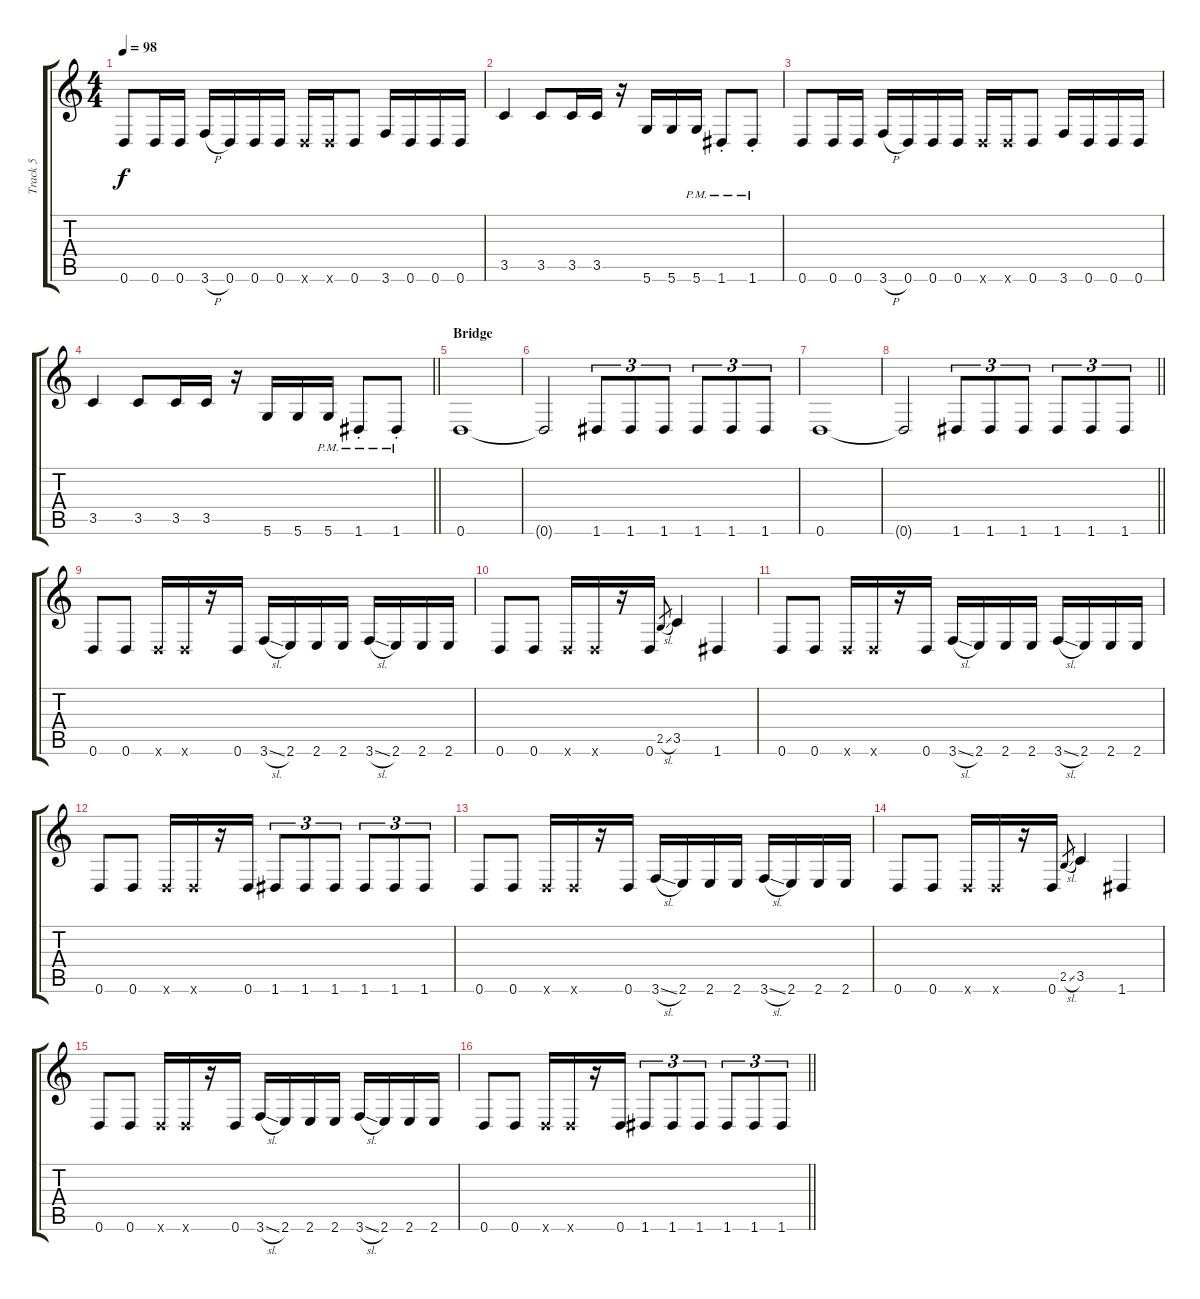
\track ("Track 5" "Track 5") {instrument electricbasspick}
\staff {score tabs}
\tuning (E4 B3 G3 D3 A2 D2) {hide}
\ts (4 4)
\tempo 98
\clef g2
\ks c
0.6.8{dy f} 0.6.16 0.6.16 3.6{h}.16 0.6.16 0.6.16 0.6.16 0.6{x}.16 0.6{x}.16 0.6.8 3.6.16 0.6.16 0.6.16 0.6.16 |
3.5.4 3.5.8 3.5.16 3.5.16 r.16 5.6.16 5.6.16 5.6{pm}.16 1.6{pm st}.8 1.6{pm st}.8 |
0.6.8 0.6.16 0.6.16 3.6{h}.16 0.6.16 0.6.16 0.6.16 0.6{x}.16 0.6{x}.16 0.6.8 3.6.16 0.6.16 0.6.16 0.6.16 |
\barLineRight lightlight
3.5.4 3.5.8 3.5.16 3.5.16 r.16 5.6.16 5.6.16 5.6{pm}.16 1.6{pm st}.8 1.6{pm st}.8 |
\section ("" "Bridge")
0.6.1 |
0.6{t}.2 1.6.8{tu (3 2)} 1.6.8{tu (3 2)} 1.6.8{tu (3 2)} 1.6.8{tu (3 2)} 1.6.8{tu (3 2)} 1.6.8{tu (3 2)} |
0.6.1 |
\barLineRight lightlight
0.6{t}.2 1.6.8{tu (3 2)} 1.6.8{tu (3 2)} 1.6.8{tu (3 2)} 1.6.8{tu (3 2)} 1.6.8{tu (3 2)} 1.6.8{tu (3 2)} |
0.6.8 0.6.8 0.6{x}.16 0.6{x}.16 r.16 0.6.16 3.6{sl}.16 2.6.16 2.6.16 2.6.16 3.6{sl}.16 2.6.16 2.6.16 2.6.16 |
0.6.8 0.6.8 0.6{x}.16 0.6{x}.16 r.16 0.6.16 2.5{sl}.8{gr} 3.5.4 1.6.4 |
0.6.8 0.6.8 0.6{x}.16 0.6{x}.16 r.16 0.6.16 3.6{sl}.16 2.6.16 2.6.16 2.6.16 3.6{sl}.16 2.6.16 2.6.16 2.6.16 |
0.6.8 0.6.8 0.6{x}.16 0.6{x}.16 r.16 0.6.16 1.6.8{tu (3 2)} 1.6.8{tu (3 2)} 1.6.8{tu (3 2)} 1.6.8{tu (3 2)} 1.6.8{tu (3 2)} 1.6.8{tu (3 2)} |
0.6.8 0.6.8 0.6{x}.16 0.6{x}.16 r.16 0.6.16 3.6{sl}.16 2.6.16 2.6.16 2.6.16 3.6{sl}.16 2.6.16 2.6.16 2.6.16 |
0.6.8 0.6.8 0.6{x}.16 0.6{x}.16 r.16 0.6.16 2.5{sl}.8{gr} 3.5.4 1.6.4 |
0.6.8 0.6.8 0.6{x}.16 0.6{x}.16 r.16 0.6.16 3.6{sl}.16 2.6.16 2.6.16 2.6.16 3.6{sl}.16 2.6.16 2.6.16 2.6.16 |
\barLineRight lightlight
0.6.8 0.6.8 0.6{x}.16 0.6{x}.16 r.16 0.6.16 1.6.8{tu (3 2)} 1.6.8{tu (3 2)} 1.6.8{tu (3 2)} 1.6.8{tu (3 2)} 1.6.8{tu (3 2)} 1.6.8{tu (3 2)}
